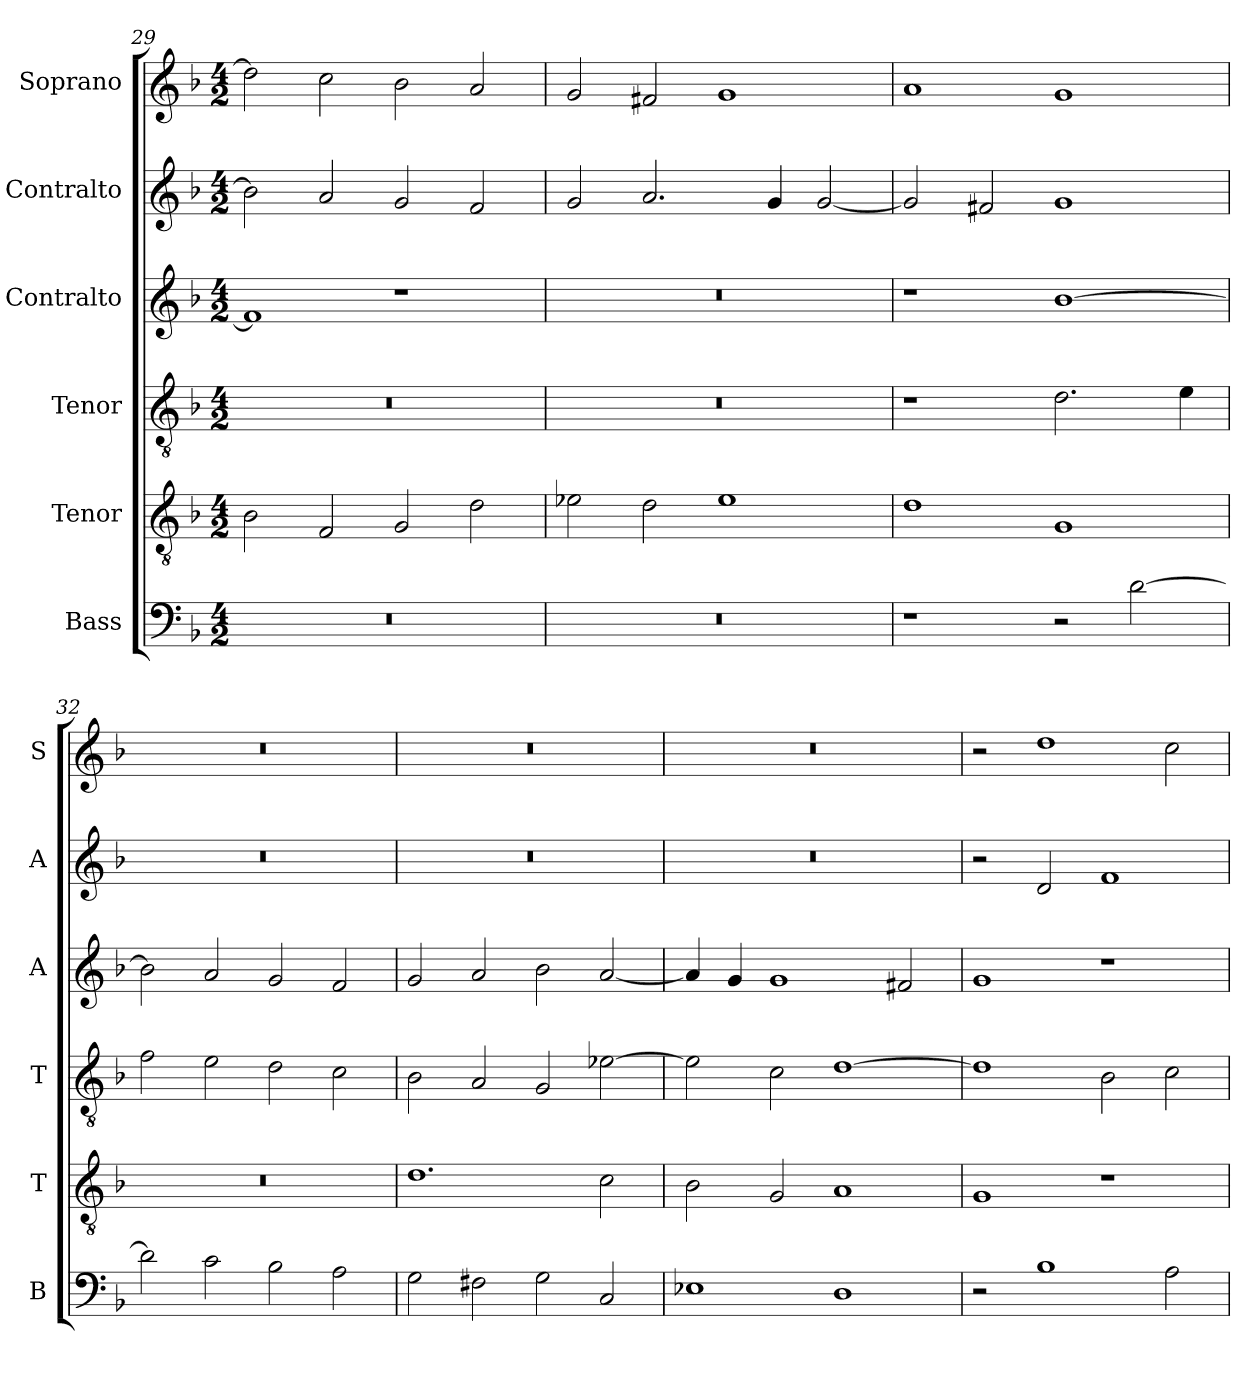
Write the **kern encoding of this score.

**kern	**kern	**kern	**kern	**kern	**kern
*part6	*part5	*part4	*part3	*part2	*part1
*staff6	*staff5	*staff4	*staff3	*staff2	*staff1
*I"Bass	*I"Tenor	*I"Tenor	*I"Contralto	*I"Contralto	*I"Soprano
*I'B	*I'T	*I'T	*I'A	*I'A	*I'S
*clefF4	*clefGv2	*clefGv2	*clefG2	*clefG2	*clefG2
*k[b-]	*k[b-]	*k[b-]	*k[b-]	*k[b-]	*k[b-]
*G:dor	*G:dor	*G:dor	*G:dor	*G:dor	*G:dor
*M4/2	*M4/2	*M4/2	*M4/2	*M4/2	*M4/2
=29	=29	=29	=29	=29	=29
0r	2B-	0r	1f]	2b-]	2dd]
.	2F	.	.	2a	2cc
.	2G	.	1r	2g	2b-
.	2d	.	.	2f	2a
=30	=30	=30	=30	=30	=30
0r	2e-X	0r	0r	2g	2g
.	2d	.	.	2.a	2f#X
.	1e-	.	.	.	1g
.	.	.	.	4g	.
.	.	.	.	[2g	.
=31	=31	=31	=31	=31	=31
1r	1d	1r	1r	2g]	1a
.	.	.	.	2f#X	.
2r	1G	2.d	[1b-	1g	1g
[2d	.	.	.	.	.
.	.	4e	.	.	.
=32	=32	=32	=32	=32	=32
2d]	0r	2f	2b-]	0r	0r
2c	.	2e	2a	.	.
2B-	.	2d	2g	.	.
2A	.	2c	2f	.	.
=33	=33	=33	=33	=33	=33
2G	1.d	2B-	2g	0r	0r
2F#X	.	2A	2a	.	.
2G	.	2G	2b-	.	.
2C	2c	[2e-X	[2a	.	.
=34	=34	=34	=34	=34	=34
1E-X	2B-	2e-]	4a]	0r	0r
.	.	.	4g	.	.
.	2G	2c	1g	.	.
1D	1A	[1d	.	.	.
.	.	.	2f#X	.	.
=35	=35	=35	=35	=35	=35
2r	1G	1d]	1g	2r	2r
1B-	.	.	.	2d	1dd
.	1r	2B-	1r	1f	.
2A	.	2c	.	.	2cc
=	=	=	=	=	=
*-	*-	*-	*-	*-	*-
